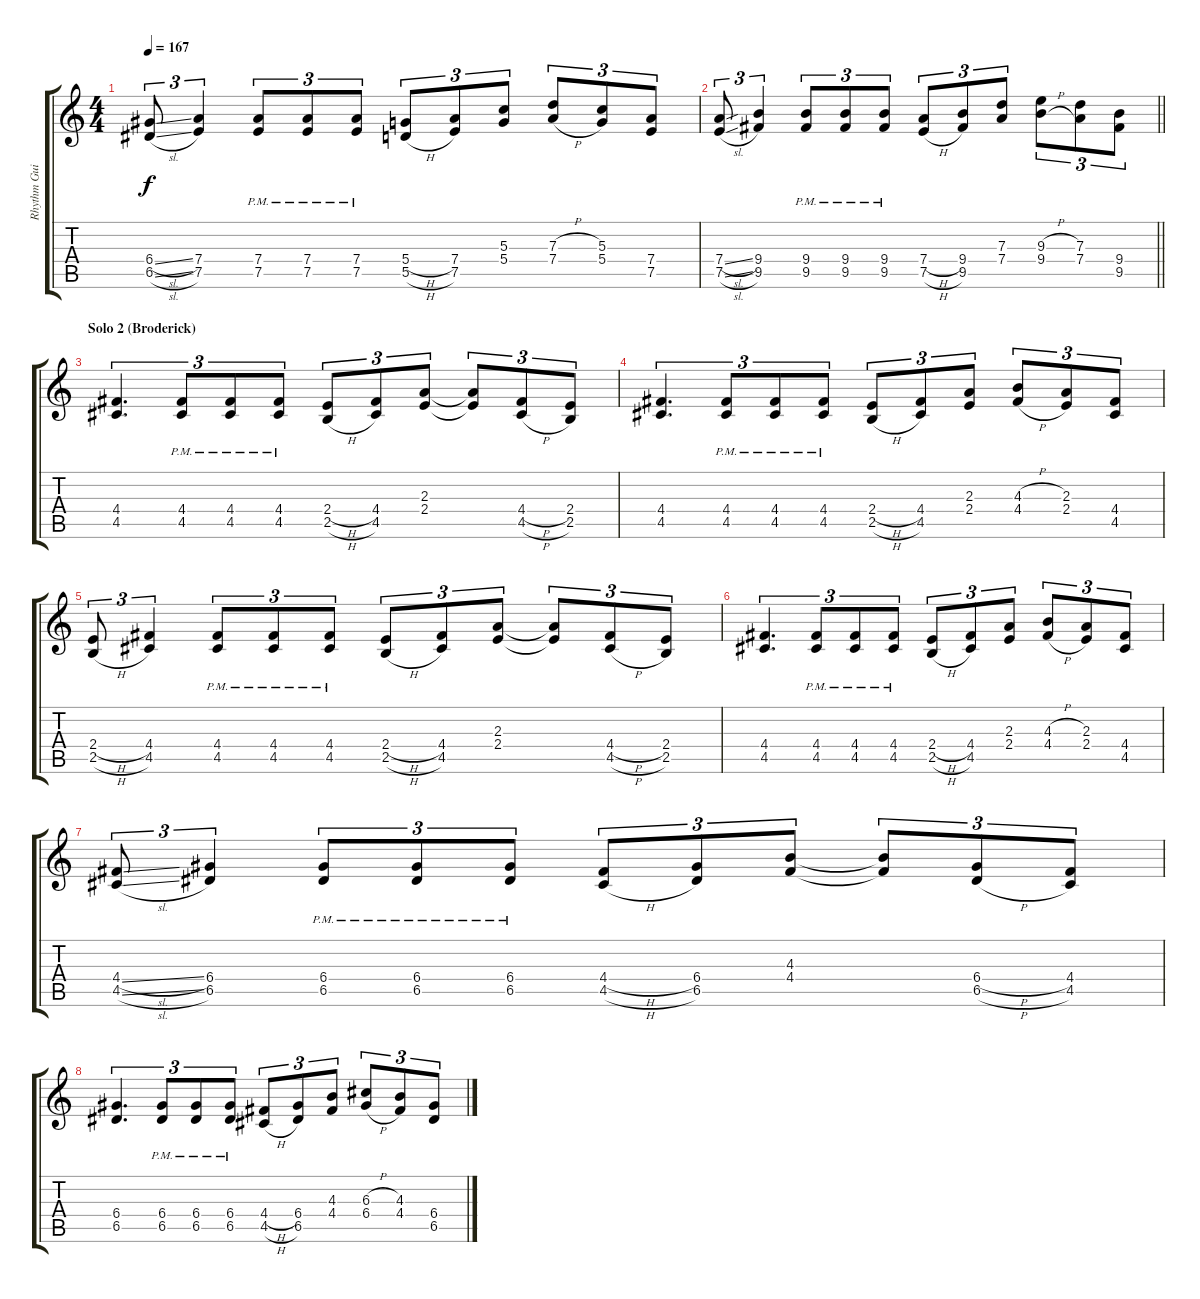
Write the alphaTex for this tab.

\track ("Rhythm Guitar 1 (Mustaine)" "Rhythm Gui") {instrument distortionguitar}
\staff {score tabs}
\tuning (E4 B3 G3 D3 A2 E2) {hide}
\ts (4 4)
\tempo 167
\clef g2
\ks c
(6.4{sl} 6.5{sl}).8{tu (3 2) dy f} (7.4 7.5).4{tu (3 2)} (7.4{pm} 7.5{pm}).8{tu (3 2)} (7.4{pm} 7.5{pm}).8{tu (3 2)} (7.4{pm} 7.5{pm}).8{tu (3 2)} (5.4{h} 5.5{h}).8{tu (3 2)} (7.4 7.5).8{tu (3 2)} (5.3 5.4).8{tu (3 2)} (7.3{h} 7.4{h}).8{tu (3 2)} (5.3 5.4).8{tu (3 2)} (7.4 7.5).8{tu (3 2)} |
\barLineRight lightlight
(7.4{sl} 7.5{sl}).8{tu (3 2)} (9.4 9.5).4{tu (3 2)} (9.4{pm} 9.5{pm}).8{tu (3 2)} (9.4{pm} 9.5{pm}).8{tu (3 2)} (9.4{pm} 9.5{pm}).8{tu (3 2)} (7.4{h} 7.5{h}).8{tu (3 2)} (9.4 9.5).8{tu (3 2)} (7.3 7.4).8{tu (3 2)} (9.3{h} 9.4{h}).8{tu (3 2)} (7.3 7.4).8{tu (3 2)} (9.4 9.5).8{tu (3 2)} |
\section ("" "Solo 2 (Broderick)")
(4.4 4.5).4{d tu (3 2)} (4.4{pm} 4.5{pm}).8{tu (3 2)} (4.4{pm} 4.5{pm}).8{tu (3 2)} (4.4{pm} 4.5{pm}).8{tu (3 2)} (2.4{h} 2.5{h}).8{tu (3 2)} (4.4 4.5).8{tu (3 2)} (2.3 2.4).8{tu (3 2)} (2.3{t} 2.4{t}).8{tu (3 2)} (4.4{h} 4.5{h}).8{tu (3 2)} (2.4 2.5).8{tu (3 2)} |
(4.4 4.5).4{d tu (3 2)} (4.4{pm} 4.5{pm}).8{tu (3 2)} (4.4{pm} 4.5{pm}).8{tu (3 2)} (4.4{pm} 4.5{pm}).8{tu (3 2)} (2.4{h} 2.5{h}).8{tu (3 2)} (4.4 4.5).8{tu (3 2)} (2.3 2.4).8{tu (3 2)} (4.3{h} 4.4{h}).8{tu (3 2)} (2.3 2.4).8{tu (3 2)} (4.4 4.5).8{tu (3 2)} |
(2.4{h} 2.5{h}).8{tu (3 2)} (4.4 4.5).4{tu (3 2)} (4.4{pm} 4.5{pm}).8{tu (3 2)} (4.4{pm} 4.5{pm}).8{tu (3 2)} (4.4{pm} 4.5{pm}).8{tu (3 2)} (2.4{h} 2.5{h}).8{tu (3 2)} (4.4 4.5).8{tu (3 2)} (2.3 2.4).8{tu (3 2)} (2.3{t} 2.4{t}).8{tu (3 2)} (4.4{h} 4.5{h}).8{tu (3 2)} (2.4 2.5).8{tu (3 2)} |
(4.4 4.5).4{d tu (3 2)} (4.4{pm} 4.5{pm}).8{tu (3 2)} (4.4{pm} 4.5{pm}).8{tu (3 2)} (4.4{pm} 4.5{pm}).8{tu (3 2)} (2.4{h} 2.5{h}).8{tu (3 2)} (4.4 4.5).8{tu (3 2)} (2.3 2.4).8{tu (3 2)} (4.3{h} 4.4{h}).8{tu (3 2)} (2.3 2.4).8{tu (3 2)} (4.4 4.5).8{tu (3 2)} |
(4.4{sl} 4.5{sl}).8{tu (3 2)} (6.4 6.5).4{tu (3 2)} (6.4{pm} 6.5{pm}).8{tu (3 2)} (6.4{pm} 6.5{pm}).8{tu (3 2)} (6.4{pm} 6.5{pm}).8{tu (3 2)} (4.4{h} 4.5{h}).8{tu (3 2)} (6.4 6.5).8{tu (3 2)} (4.3 4.4).8{tu (3 2)} (4.3{t} 4.4{t}).8{tu (3 2)} (6.4{h} 6.5{h}).8{tu (3 2)} (4.4 4.5).8{tu (3 2)} |
(6.4 6.5).4{d tu (3 2)} (6.4{pm} 6.5{pm}).8{tu (3 2)} (6.4{pm} 6.5{pm}).8{tu (3 2)} (6.4{pm} 6.5{pm}).8{tu (3 2)} (4.4{h} 4.5{h}).8{tu (3 2)} (6.4 6.5).8{tu (3 2)} (4.3 4.4).8{tu (3 2)} (6.3{h} 6.4{h}).8{tu (3 2)} (4.3 4.4).8{tu (3 2)} (6.4 6.5).8{tu (3 2)}
